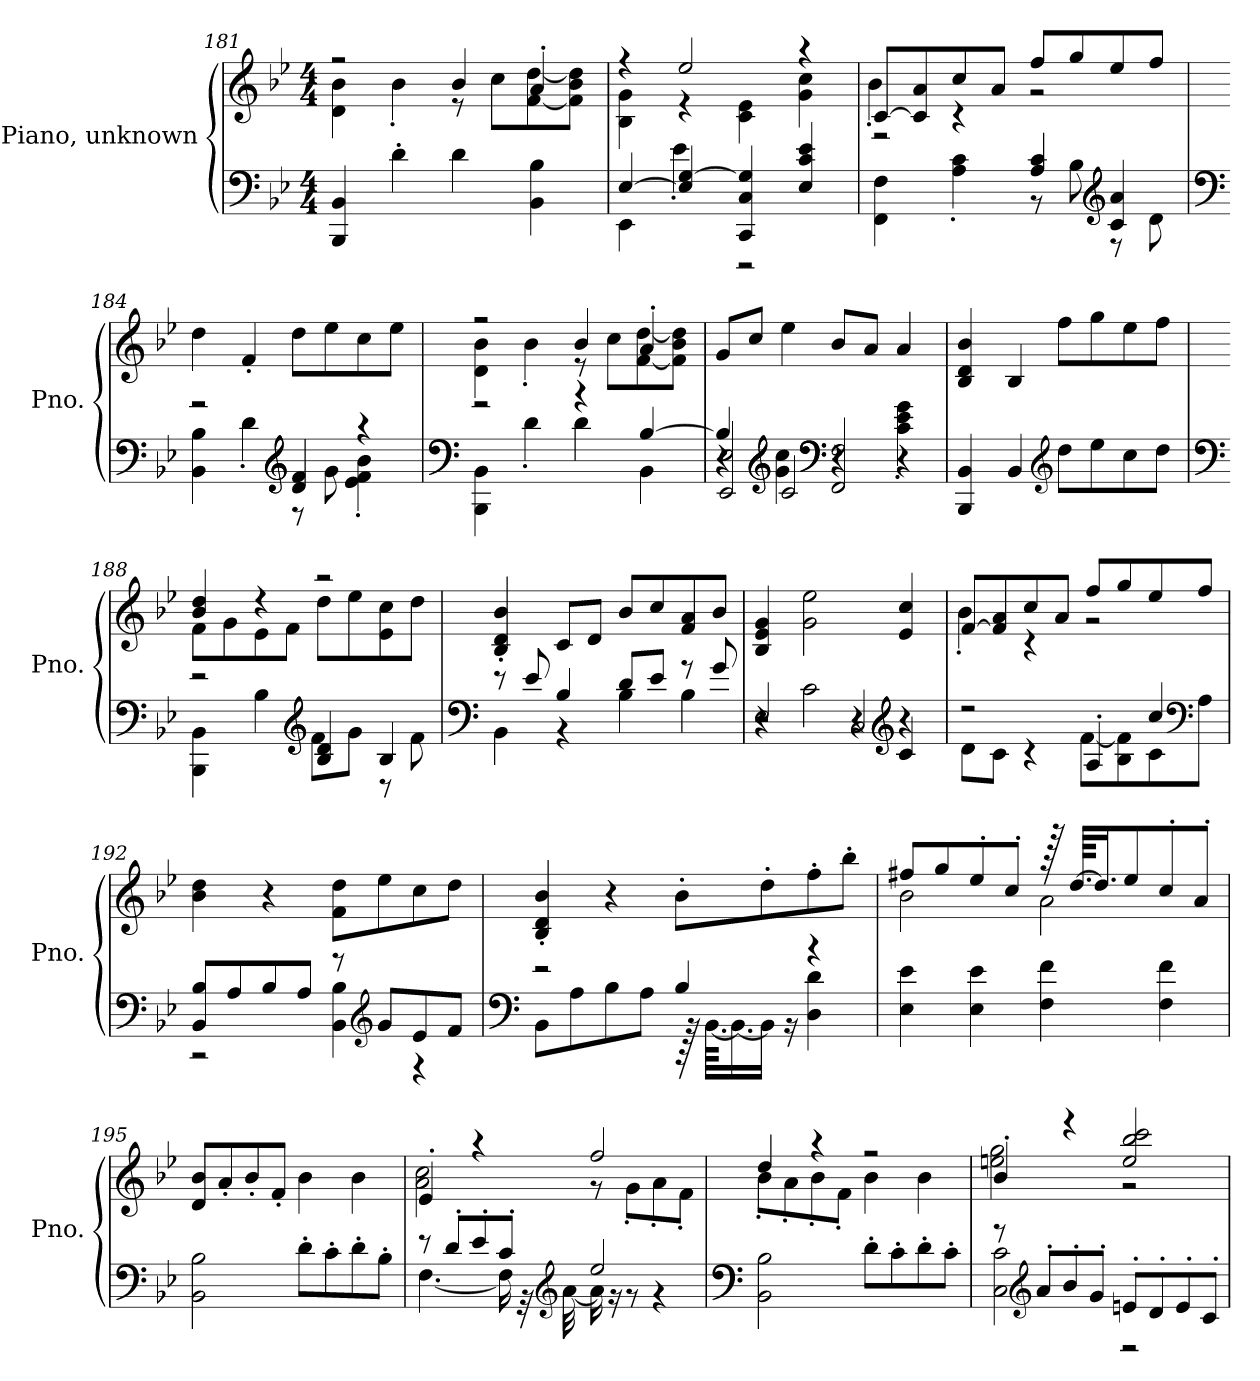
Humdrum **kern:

**kern	**kern
*part1	*part1
*staff2	*staff1
*I"Piano, unknown	*
*I'Pno.	*
!!LO:PB:g=z
*clefF4	*clefG2
*k[b-e-]	*k[b-e-]
*M4/4	*M4/4
=181	=181
*	*^
4BBB-/ 4BB-/	2r	4d\ 4b-\
4d'\	.	4b-'\
4d\	4b-/	8r
.	.	8cc\L
4BB-\ 4B-\	4a'/	[8f\ [8dd\
.	.	8f\] 8b-\ 8dd\]J
=182	=182	=182
*^	*	*
[4E-/	4EE-\	4r	4B-\ 4g\
4E-/] [4G/	4e-'\	2ee-/	4r
4CC/ 4C/ 4G/]	2r	.	4c\ 4e-\
4E-/ 4c/ 4e-/	.	4r	4g\ 4cc\
=183	=183	=183	=183
2r	4FF\ 4F\	[8c/L	4b-'\
.	.	8c/] 8a/	.
.	4A\' 4c\'	8cc/	4r
.	.	8a/J	.
4A/ 4c/	8r	8ff/L	2r
.	8B-\	8gg/	.
*clefG2	*	*	*
4c/ 4a/	8r	8ee-/	.
.	8d\	8ff/J	.
*	*	*v	*v
=184	=184	=184
*clefF4	*	*
2r	4BB-\ 4B-\	4dd\
.	4d'\	4f'/
*clefG2	*	*
4d/ 4f/	8r	8dd\L
.	8g\	8ee-\
4r	4e-\' 4f\' 4b-\'	8cc\
.	.	8ee-\J
!!LO:LB:g=z
=185	=185	=185
*clefF4	*	*
*	*	*^
2r	4BBB-\ 4BB-\	2r	4d\ 4b-\
.	4d'\	.	4b-'\
4r	4d\	4b-/	8r
.	.	.	8cc\L
[4B-/	4BB-\	4a'/	[8f\ [8dd\
.	.	.	8f\] 8b-\ 8dd\]J
*	*	*v	*v
=186	=186	=186
*	*^	*
4B-/]	4r	2EE-/ 2E-/	8g/L
.	.	.	8cc/J
*clefG2	*	*	*
2c/	4g\ 4cc\	.	4ee-\
*clefF4	*	*	*
.	4r	2FF/ 2F/	8b-/L
.	.	.	8a/J
4r	4c\' 4e-\' 4g\'	.	4a/
*v	*v	*v	*
=187	=187
4BBB-/ 4BB-/	4B-/ 4d/ 4b-/
4BB-/	4B-/
*clefG2	*
8dd\L	8ff\L
8ee-\	8gg\
8cc\	8ee-\
8dd\J	8ff\J
=188	=188
*clefF4	*
*^	*^
2r	4BBB-\ 4BB-\	4b-/ 4dd/	8f\L
.	.	.	8g\
.	4B-\	4r	8e-\
.	.	.	8f\J
*clefG2	*	*	*
4B-/ 4d/	8f\L	2r	8dd\L
.	8g\J	.	8ee-\
4B-/	8r	.	8e-\ 8cc\
.	8f\	.	8dd\J
*	*	*v	*v
!!LO:LB:g=z
=189	=189	=189
*clefF4	*	*
8r	4BB-\	4B-/' 4d/' 4b-/'
8e-/	.	.
4B-/	4r	8c/L
.	.	8d/J
8d/L	4B-\	8b-/L
8e-/J	.	8cc/
8r	4B-\	8f/ 8a/
8g/	.	8b-/J
=190	=190	=190
*	*^	*
2r	4r	2E-/	4B-/ 4e-/ 4g/
.	2c\	.	2g\ 2ee-\
4r	.	2C/	.
*clefG2	*	*	*
4c/	4r	.	4e-/ 4cc/
*	*v	*v	*
=191	=191	=191
*	*	*^
2r	8d\L	[8f/L	4b-'\
.	8c\J	8f/] 8a/	.
.	4r	8cc/	4r
.	.	8a/J	.
4A'/	[8f\L	8ff/L	2r
.	8B-\ 8f\]	8gg/	.
4cc/	8c\	8ee-/	.
*clefF4	*	*	*
.	8A\J	8ff/J	.
*	*	*v	*v
=192	=192	=192
8BB-/ 8B-/L	2r	4b-\ 4dd\
8A/	.	.
8B-/	.	4r
8A/J	.	.
8r	4BB-\ 4B-\	8f\ 8dd\L
*clefG2	*	*
8g/L	.	8ee-\
8e-/	4r	8cc\
8f/J	.	8dd\J
!!LO:LB:g=z
=193	=193	=193
*clefF4	*	*
2r	8BB-\L	4B-/' 4d/' 4b-/'
.	8A\	.
.	8B-\	4r
.	8A\J	.
4B-/	128r	8b-'\L
.	[64.BB-\KKLL	.
.	16.BB-\_	.
.	16BB-\JJ]	8dd'\
.	16r	.
4r	4D\ 4d\	8ff'\
.	.	8bb-'\J
*v	*v	*
=194	=194
*	*^
4E-\ 4e-\	8ff#X/L	2b-\
.	8gg/	.
4E-\ 4e-\	8ee-'/	.
.	8cc'/J	.
4F\ 4f\	128r	2a\
.	[64.dd/KKLL	.
.	16.dd/J]	.
.	8ee-/	.
4F\ 4f\	8cc'/	.
.	8a'/J	.
*	*v	*v
=195	=195
2BB-\ 2B-\	8d/ 8b-/L
.	8a'/
.	8b-'/
.	8f'/J
8d'\L	4b-\
8c'\	.
8d'\	4b-\
8B-'\J	.
!!LO:LB:g=z
=196	=196
*^	*^
8r	[4.F\	4e-'/	2a\ 2cc\
8d'/L	.	.	.
8e-'/	.	4r	.
8c'/J	16F\]	.	.
.	32r	.	.
*clefG2	*	*	*
.	[32a\	.	.
2ee-/	16a\]	2ff/	8r
.	16r	.	.
.	8r	.	8g'\L
.	4r	.	8a'\
.	.	.	8f'\J
*v	*v	*	*
=197	=197	=197
*clefF4	*	*
2BB-\ 2B-\	4dd/	8b-'\L
.	.	8a'\
.	4r	8b-'\
.	.	8f'\J
8d'\L	2r	4b-\
8c'\	.	.
8d'\	.	4b-\
8c'\J	.	.
=198	=198	=198
*^	*	*
8r	2C\ 2c\	4b-'/	2een\ 2gg\
*clefG2	*	*	*
8a'/L	.	.	.
8b-'/	.	4r	.
8g'/J	.	.	.
8en'/L	2r	2ee/ 2bb-/ 2ccc/	2r
8d'/	.	.	.
8e'/	.	.	.
8c'/J	.	.	.
*v	*v	*	*
*	*v	*v
=	=
*-	*-
